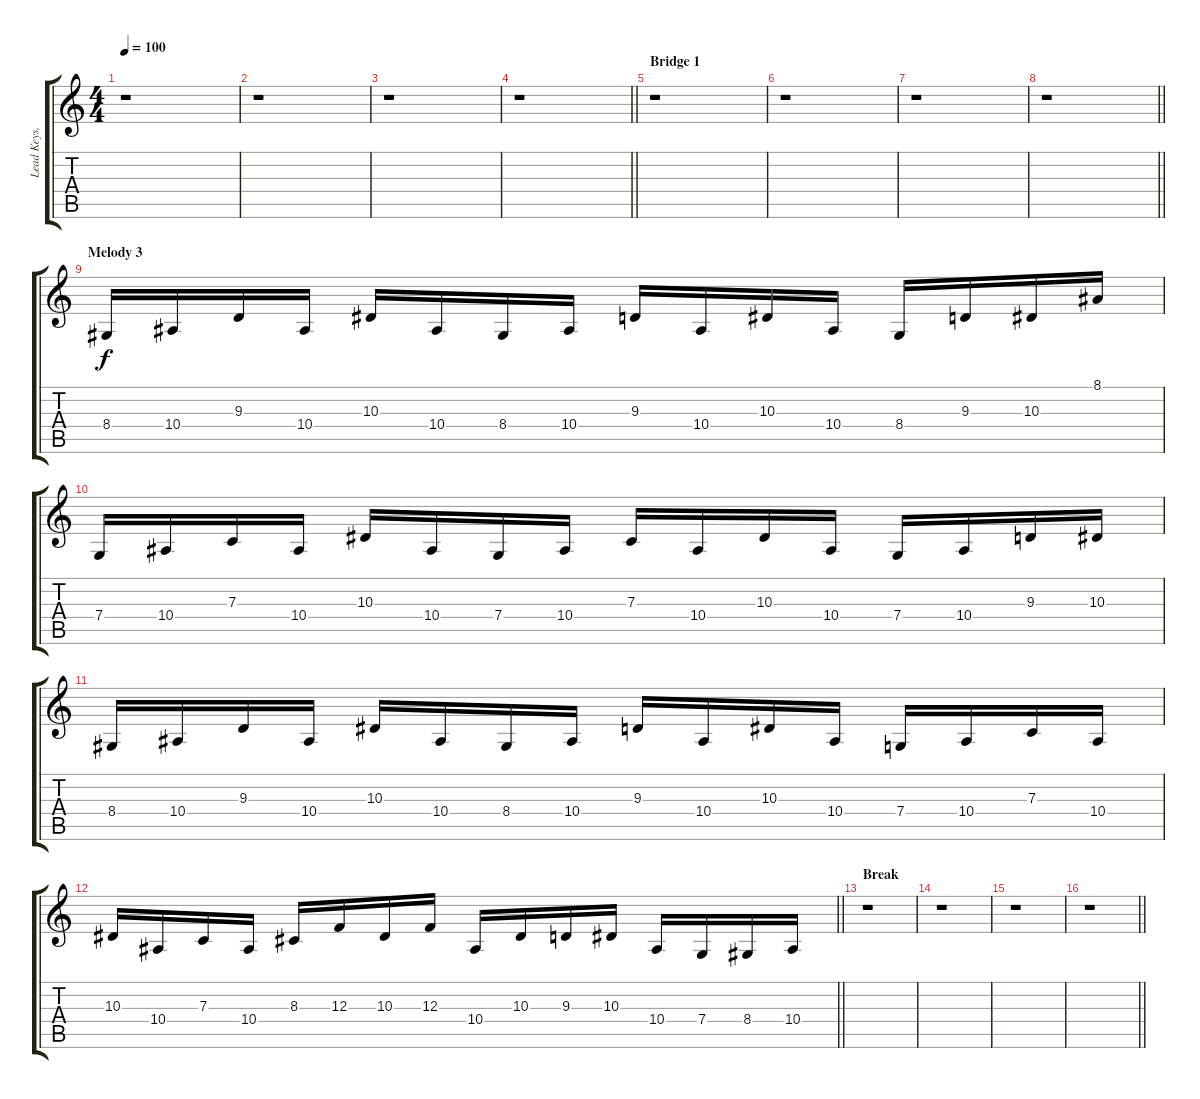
\track ("Lead Keys, Additional Guitar" "Lead Keys,") {instrument lead1square}
\staff {score tabs}
\tuning (D4 A3 F3 C3 G2 C2) {hide}
\ts (4 4)
\tempo 100
\clef g2
\ks c
r.1{dy f} |
r.1 |
r.1 |
\barLineRight lightlight
r.1 |
\section ("" "Bridge 1")
r.1 |
r.1 |
r.1 |
\barLineRight lightlight
r.1{instrument pad8sweep} |
\section ("" "Melody 3")
8.4.16 10.4.16 9.3.16 10.4.16 10.3.16 10.4.16 8.4.16 10.4.16 9.3.16 10.4.16 10.3.16 10.4.16 8.4.16 9.3.16 10.3.16 8.1.16 |
7.4.16 10.4.16 7.3.16 10.4.16 10.3.16 10.4.16 7.4.16 10.4.16 7.3.16 10.4.16 10.3.16 10.4.16 7.4.16 10.4.16 9.3.16 10.3.16 |
8.4.16 10.4.16 9.3.16 10.4.16 10.3.16 10.4.16 8.4.16 10.4.16 9.3.16 10.4.16 10.3.16 10.4.16 7.4.16 10.4.16 7.3.16 10.4.16 |
\barLineRight lightlight
10.3.16 10.4.16 7.3.16 10.4.16 8.3.16 12.3.16 10.3.16 12.3.16 10.4.16 10.3.16 9.3.16 10.3.16 10.4.16 7.4.16 8.4.16 10.4.16 |
\section ("" "Break")
r.1 |
r.1 |
r.1 |
\barLineRight lightlight
r.1
